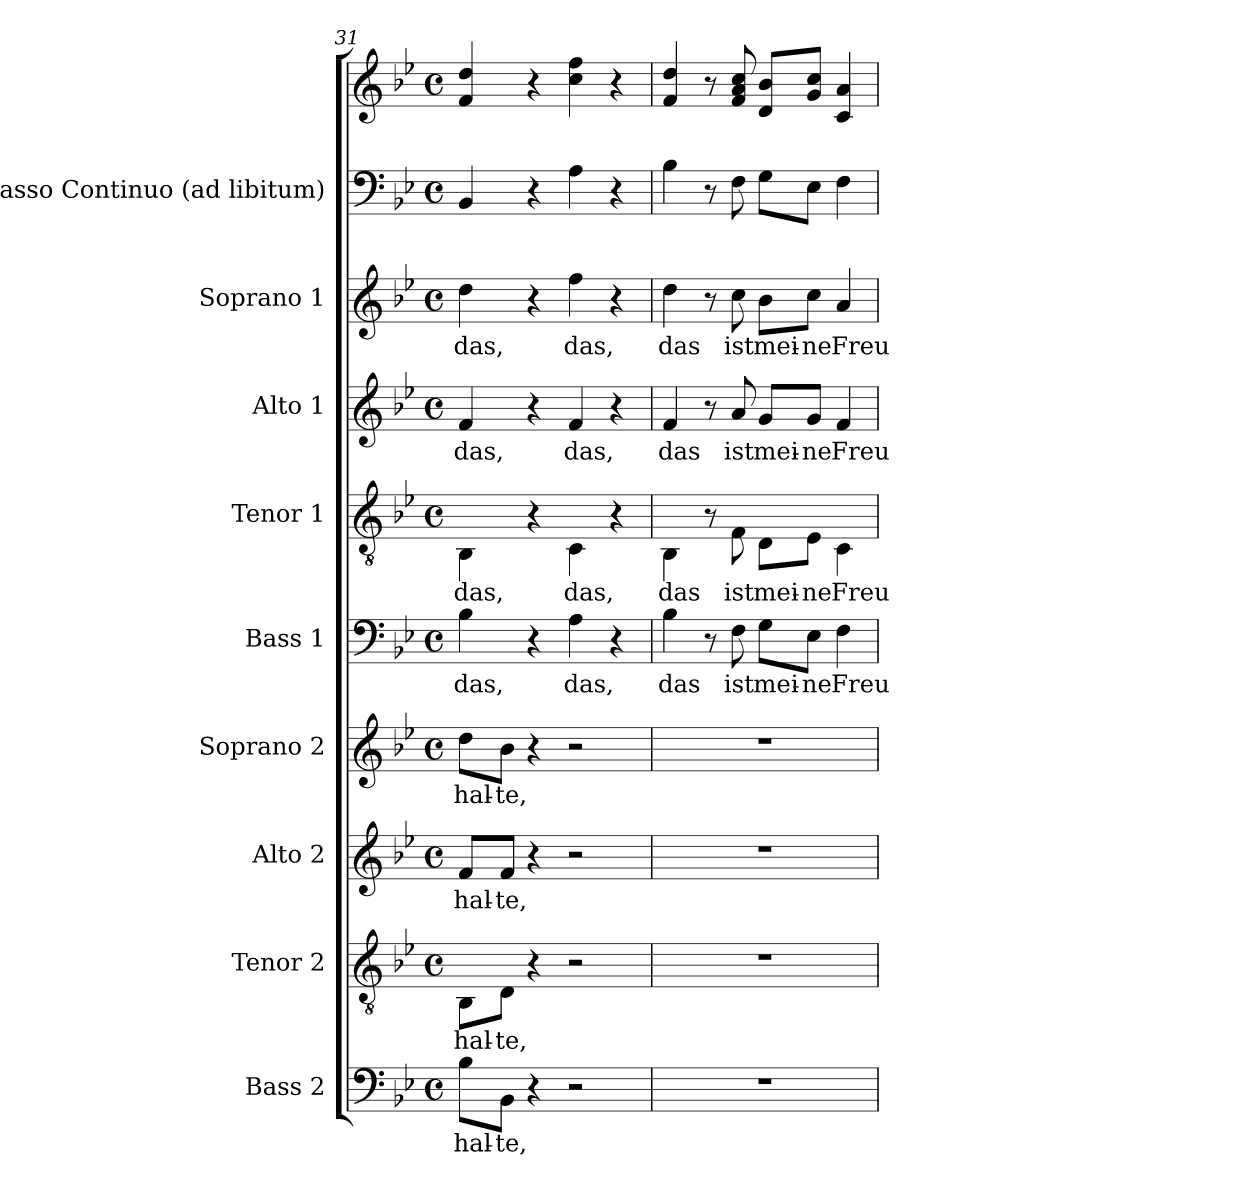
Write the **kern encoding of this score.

**kern	**text	**kern	**text	**kern	**text	**kern	**text	**kern	**text	**kern	**text	**kern	**text	**kern	**text	**kern	**kern
*part9	*part9	*part8	*part8	*part7	*part7	*part6	*part6	*part5	*part5	*part4	*part4	*part3	*part3	*part2	*part2	*part1	*part1
*staff10	*staff10	*staff9	*staff9	*staff8	*staff8	*staff7	*staff7	*staff6	*staff6	*staff5	*staff5	*staff4	*staff4	*staff3	*staff3	*staff2	*staff1
*I"Bass 2	*	*I"Tenor 2	*	*I"Alto 2	*	*I"Soprano 2	*	*I"Bass 1	*	*I"Tenor 1	*	*I"Alto 1	*	*I"Soprano 1	*	*I"Basso Continuo    (ad libitum)	*
*I'Bass 2	*	*I'Tenor 2	*	*I'Alto 2	*	*I'Soprano 2	*	*I'Bass 1	*	*I'Tenor 1	*	*I'Alto 1	*	*I'Soprano 1	*	*I'Basso Continuo    (ad libitum)	*
*clefF4	*	*clefGv2	*	*clefG2	*	*clefG2	*	*clefF4	*	*clefGv2	*	*clefG2	*	*clefG2	*	*clefF4	*clefG2
*k[b-e-]	*	*k[b-e-]	*	*k[b-e-]	*	*k[b-e-]	*	*k[b-e-]	*	*k[b-e-]	*	*k[b-e-]	*	*k[b-e-]	*	*k[b-e-]	*k[b-e-]
*B-:	*	*B-:	*	*B-:	*	*B-:	*	*B-:	*	*B-:	*	*B-:	*	*B-:	*	*B-:	*B-:
*M4/4	*	*M4/4	*	*M4/4	*	*M4/4	*	*M4/4	*	*M4/4	*	*M4/4	*	*M4/4	*	*M4/4	*M4/4
*met(c)	*	*met(c)	*	*met(c)	*	*met(c)	*	*met(c)	*	*met(c)	*	*met(c)	*	*met(c)	*	*met(c)	*met(c)
=31	=31	=31	=31	=31	=31	=31	=31	=31	=31	=31	=31	=31	=31	=31	=31	=31	=31
!	!LO:LY:b:color=#000000	!	!	!	!	!	!	!	!	!	!	!	!	!	!	!	!
!	!	!	!LO:LY:b:color=#000000	!	!	!	!	!	!	!	!	!	!	!	!	!	!
!	!	!	!	!	!LO:LY:b:color=#000000	!	!	!	!	!	!	!	!	!	!	!	!
!	!	!	!	!	!	!	!LO:LY:b:color=#000000	!	!	!	!	!	!	!	!	!	!
!	!	!	!	!	!	!	!	!	!LO:LY:b:color=#000000	!	!	!	!	!	!	!	!
!	!	!	!	!	!	!	!	!	!	!	!LO:LY:b:color=#000000	!	!	!	!	!	!
!	!	!	!	!	!	!	!	!	!	!	!	!	!LO:LY:b:color=#000000	!	!	!	!
!	!	!	!	!	!	!	!	!	!	!	!	!	!	!	!LO:LY:b:color=#000000	!	!
8B-i\L	hal-	8BB-i\L	hal-	8fi/L	hal-	8ddi\L	hal-	4B-i\	das,	4BB-i\	das,	4fi/	das,	4ddi\	das,	4BB-i/	4fi/ 4ddi
!	!LO:LY:b:color=#000000	!	!	!	!	!	!	!	!	!	!	!	!	!	!	!	!
!	!	!	!LO:LY:b:color=#000000	!	!	!	!	!	!	!	!	!	!	!	!	!	!
!	!	!	!	!	!LO:LY:b:color=#000000	!	!	!	!	!	!	!	!	!	!	!	!
!	!	!	!	!	!	!	!LO:LY:b:color=#000000	!	!	!	!	!	!	!	!	!	!
8BB-i\J	-te,	8Di\J	-te,	8fi/J	-te,	8b-i\J	-te,	.	.	.	.	.	.	.	.	.	.
4r	.	4r	.	4r	.	4r	.	4r	.	4r	.	4r	.	4r	.	4r	4r
!	!	!	!	!	!	!	!	!	!LO:LY:b:color=#000000	!	!	!	!	!	!	!	!
!	!	!	!	!	!	!	!	!	!	!	!LO:LY:b:color=#000000	!	!	!	!	!	!
!	!	!	!	!	!	!	!	!	!	!	!	!	!LO:LY:b:color=#000000	!	!	!	!
!	!	!	!	!	!	!	!	!	!	!	!	!	!	!	!LO:LY:b:color=#000000	!	!
2r	.	2r	.	2r	.	2r	.	4Ai\	das,	4Ci\	das,	4fi/	das,	4ffi\	das,	4Ai\	4cci\ 4ffi
.	.	.	.	.	.	.	.	4r	.	4r	.	4r	.	4r	.	4r	4r
!!LO:PB:g=z
=32	=32	=32	=32	=32	=32	=32	=32	=32	=32	=32	=32	=32	=32	=32	=32	=32	=32
!	!	!	!	!	!	!	!	!	!LO:LY:b:color=#000000	!	!	!	!	!	!	!	!
!	!	!	!	!	!	!	!	!	!	!	!LO:LY:b:color=#000000	!	!	!	!	!	!
!	!	!	!	!	!	!	!	!	!	!	!	!	!LO:LY:b:color=#000000	!	!	!	!
!	!	!	!	!	!	!	!	!	!	!	!	!	!	!	!LO:LY:b:color=#000000	!	!
1r	.	1r	.	1r	.	1r	.	4B-i\	das	4BB-i\	das	4fi/	das	4ddi\	das	4B-i\	4fi/ 4ddi
.	.	.	.	.	.	.	.	8r	.	8r	.	8r	.	8r	.	8r	8r
!	!	!	!	!	!	!	!	!	!LO:LY:b:color=#000000	!	!	!	!	!	!	!	!
!	!	!	!	!	!	!	!	!	!	!	!LO:LY:b:color=#000000	!	!	!	!	!	!
!	!	!	!	!	!	!	!	!	!	!	!	!	!LO:LY:b:color=#000000	!	!	!	!
!	!	!	!	!	!	!	!	!	!	!	!	!	!	!	!LO:LY:b:color=#000000	!	!
.	.	.	.	.	.	.	.	8Fi\	ist	8Fi\	ist	8ai/	ist	8cci\	ist	8Fi\	8fi/ 8ai 8cci
!	!	!	!	!	!	!	!	!	!LO:LY:b:color=#000000	!	!	!	!	!	!	!	!
!	!	!	!	!	!	!	!	!	!	!	!LO:LY:b:color=#000000	!	!	!	!	!	!
!	!	!	!	!	!	!	!	!	!	!	!	!	!LO:LY:b:color=#000000	!	!	!	!
!	!	!	!	!	!	!	!	!	!	!	!	!	!	!	!LO:LY:b:color=#000000	!	!
.	.	.	.	.	.	.	.	8Gi\L	mei-	8Di\L	mei-	8gi/L	mei-	8b-i\L	mei-	8Gi\L	8di/ 8b-i/L
!	!	!	!	!	!	!	!	!	!LO:LY:b:color=#000000	!	!	!	!	!	!	!	!
!	!	!	!	!	!	!	!	!	!	!	!LO:LY:b:color=#000000	!	!	!	!	!	!
!	!	!	!	!	!	!	!	!	!	!	!	!	!LO:LY:b:color=#000000	!	!	!	!
!	!	!	!	!	!	!	!	!	!	!	!	!	!	!	!LO:LY:b:color=#000000	!	!
.	.	.	.	.	.	.	.	8E-i\J	-ne	8E-i\J	-ne	8gi/J	-ne	8cci\J	-ne	8E-i\J	8gi/ 8cci/J
!	!	!	!	!	!	!	!	!	!LO:LY:b:color=#000000	!	!	!	!	!	!	!	!
!	!	!	!	!	!	!	!	!	!	!	!LO:LY:b:color=#000000	!	!	!	!	!	!
!	!	!	!	!	!	!	!	!	!	!	!	!	!LO:LY:b:color=#000000	!	!	!	!
!	!	!	!	!	!	!	!	!	!	!	!	!	!	!	!LO:LY:b:color=#000000	!	!
.	.	.	.	.	.	.	.	4Fi\	Freu-	4Ci\	Freu-	4fi/	Freu-	4ai/	Freu-	4Fi\	4ci/ 4ai
=	=	=	=	=	=	=	=	=	=	=	=	=	=	=	=	=	=
*-	*-	*-	*-	*-	*-	*-	*-	*-	*-	*-	*-	*-	*-	*-	*-	*-	*-
